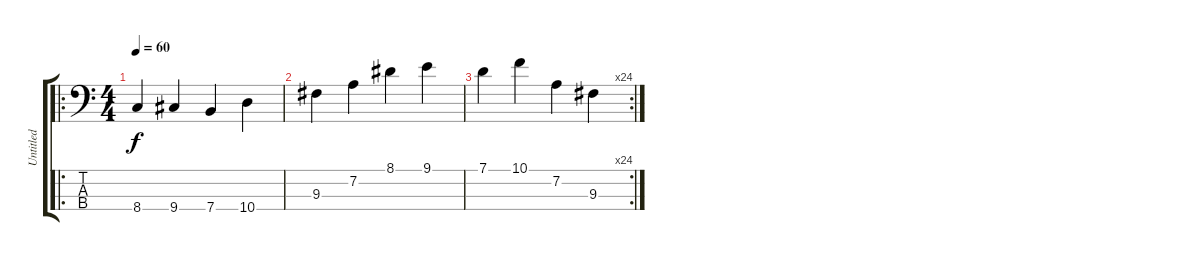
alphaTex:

\track ("Untitled" "Untitled") {instrument electricbassfinger}
\staff {score tabs}
\tuning (G2 D2 A1 E1) {hide}
\ro
\ts (4 4)
\tempo 60
\clef f4
\ks c
8.4.4{dy f instrument electricbassfinger} 9.4.4 7.4.4 10.4.4 |
9.3.4 7.2.4 8.1.4 9.1.4 |
\rc 24
7.1.4 10.1.4 7.2.4 9.3.4
